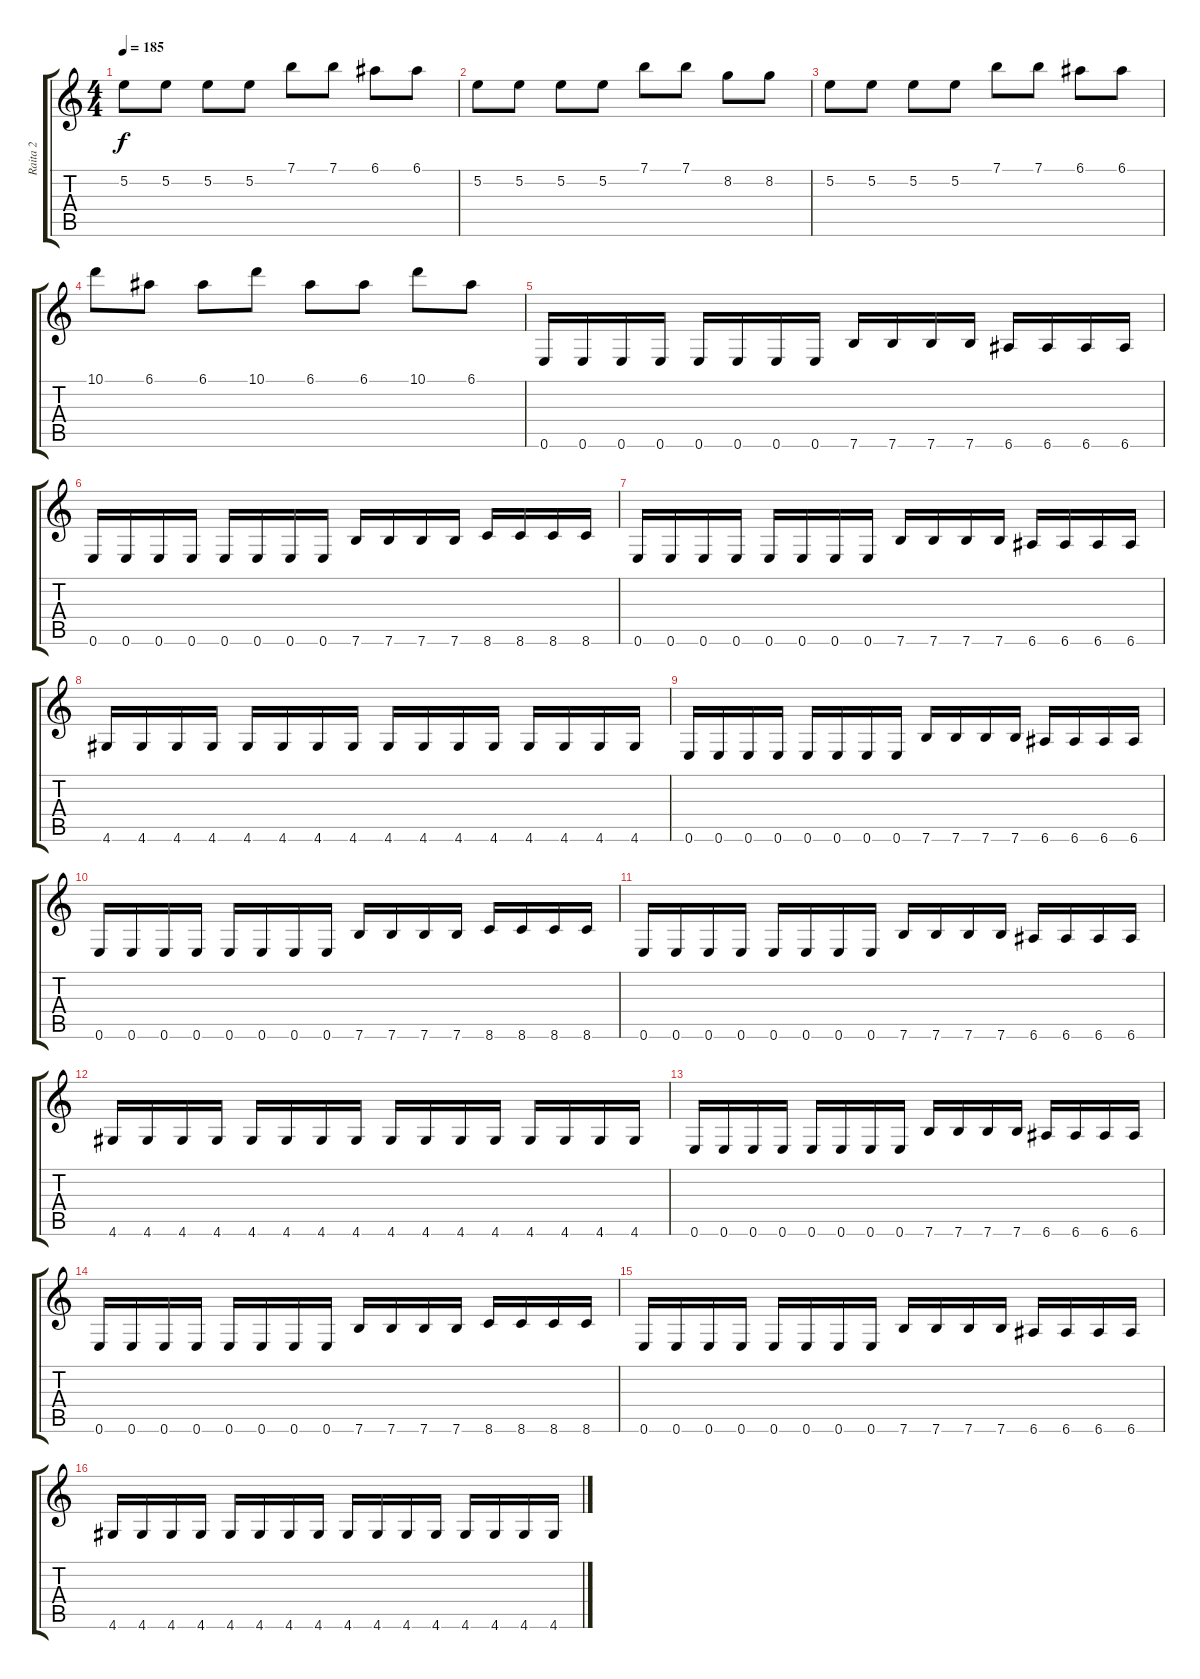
\track ("Raita 2" "Raita 2") {instrument distortionguitar}
\staff {score tabs}
\tuning (E4 B3 G3 D3 A2 E2) {hide}
\ts (4 4)
\tempo 185
\clef g2
\ks c
5.2.8{dy f} 5.2.8 5.2.8 5.2.8 7.1.8 7.1.8 6.1.8 6.1.8 |
5.2.8 5.2.8 5.2.8 5.2.8 7.1.8 7.1.8 8.2.8 8.2.8 |
5.2.8 5.2.8 5.2.8 5.2.8 7.1.8 7.1.8 6.1.8 6.1.8 |
10.1.8 6.1.8 6.1.8 10.1.8 6.1.8 6.1.8 10.1.8 6.1.8 |
0.6.16 0.6.16 0.6.16 0.6.16 0.6.16 0.6.16 0.6.16 0.6.16 7.6.16 7.6.16 7.6.16 7.6.16 6.6.16 6.6.16 6.6.16 6.6.16 |
0.6.16 0.6.16 0.6.16 0.6.16 0.6.16 0.6.16 0.6.16 0.6.16 7.6.16 7.6.16 7.6.16 7.6.16 8.6.16 8.6.16 8.6.16 8.6.16 |
0.6.16 0.6.16 0.6.16 0.6.16 0.6.16 0.6.16 0.6.16 0.6.16 7.6.16 7.6.16 7.6.16 7.6.16 6.6.16 6.6.16 6.6.16 6.6.16 |
4.6.16 4.6.16 4.6.16 4.6.16 4.6.16 4.6.16 4.6.16 4.6.16 4.6.16 4.6.16 4.6.16 4.6.16 4.6.16 4.6.16 4.6.16 4.6.16 |
0.6.16 0.6.16 0.6.16 0.6.16 0.6.16 0.6.16 0.6.16 0.6.16 7.6.16 7.6.16 7.6.16 7.6.16 6.6.16 6.6.16 6.6.16 6.6.16 |
0.6.16 0.6.16 0.6.16 0.6.16 0.6.16 0.6.16 0.6.16 0.6.16 7.6.16 7.6.16 7.6.16 7.6.16 8.6.16 8.6.16 8.6.16 8.6.16 |
0.6.16 0.6.16 0.6.16 0.6.16 0.6.16 0.6.16 0.6.16 0.6.16 7.6.16 7.6.16 7.6.16 7.6.16 6.6.16 6.6.16 6.6.16 6.6.16 |
4.6.16 4.6.16 4.6.16 4.6.16 4.6.16 4.6.16 4.6.16 4.6.16 4.6.16 4.6.16 4.6.16 4.6.16 4.6.16 4.6.16 4.6.16 4.6.16 |
0.6.16 0.6.16 0.6.16 0.6.16 0.6.16 0.6.16 0.6.16 0.6.16 7.6.16 7.6.16 7.6.16 7.6.16 6.6.16 6.6.16 6.6.16 6.6.16 |
0.6.16 0.6.16 0.6.16 0.6.16 0.6.16 0.6.16 0.6.16 0.6.16 7.6.16 7.6.16 7.6.16 7.6.16 8.6.16 8.6.16 8.6.16 8.6.16 |
0.6.16 0.6.16 0.6.16 0.6.16 0.6.16 0.6.16 0.6.16 0.6.16 7.6.16 7.6.16 7.6.16 7.6.16 6.6.16 6.6.16 6.6.16 6.6.16 |
4.6.16 4.6.16 4.6.16 4.6.16 4.6.16 4.6.16 4.6.16 4.6.16 4.6.16 4.6.16 4.6.16 4.6.16 4.6.16 4.6.16 4.6.16 4.6.16
